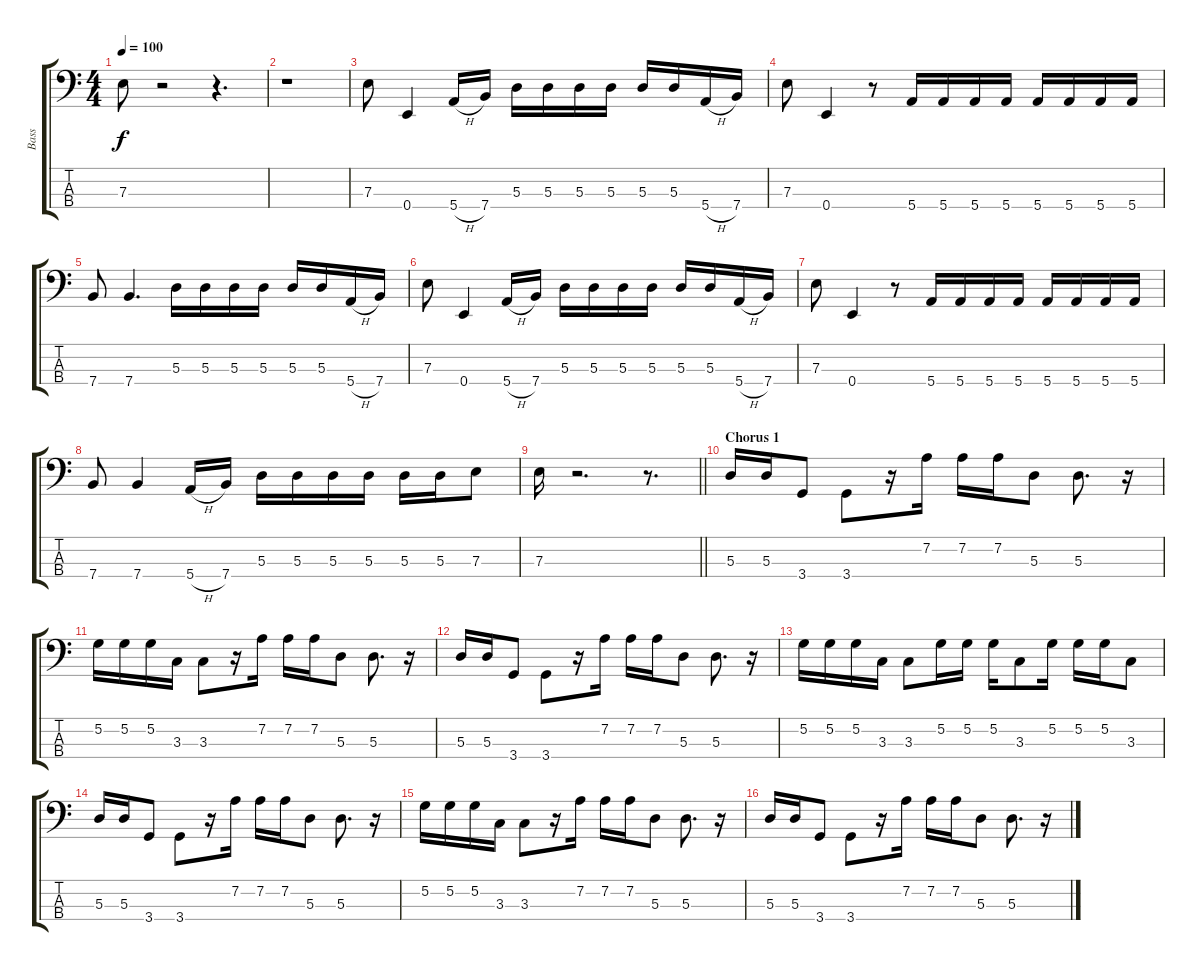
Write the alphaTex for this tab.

\track ("Bass" "Bass") {instrument electricbassfinger}
\staff {score tabs}
\tuning (G2 D2 A1 E1) {hide}
\ts (4 4)
\tempo 100
\clef f4
\ks c
7.3.8{dy f} r.2 r.4{d} |
r.1 |
7.3.8 0.4.4 5.4{h}.16 7.4.16 5.3.16 5.3.16 5.3.16 5.3.16 5.3.16 5.3.16 5.4{h}.16 7.4.16 |
7.3.8 0.4.4 r.8 5.4.16 5.4.16 5.4.16 5.4.16 5.4.16 5.4.16 5.4.16 5.4.16 |
7.4.8 7.4.4{d} 5.3.16 5.3.16 5.3.16 5.3.16 5.3.16 5.3.16 5.4{h}.16 7.4.16 |
7.3.8 0.4.4 5.4{h}.16 7.4.16 5.3.16 5.3.16 5.3.16 5.3.16 5.3.16 5.3.16 5.4{h}.16 7.4.16 |
7.3.8 0.4.4 r.8 5.4.16 5.4.16 5.4.16 5.4.16 5.4.16 5.4.16 5.4.16 5.4.16 |
7.4.8 7.4.4 5.4{h}.16 7.4.16 5.3.16 5.3.16 5.3.16 5.3.16 5.3.16 5.3.16 7.3.8 |
\barLineRight lightlight
7.3.16 r.2{d} r.8{d} |
\section ("" "Chorus 1")
5.3.16 5.3.16 3.4.8 3.4.8 r.16 7.2.16 7.2.16 7.2.16 5.3.8 5.3.8{d} r.16 |
5.2.16 5.2.16 5.2.16 3.3.16 3.3.8 r.16 7.2.16 7.2.16 7.2.16 5.3.8 5.3.8{d} r.16 |
5.3.16 5.3.16 3.4.8 3.4.8 r.16 7.2.16 7.2.16 7.2.16 5.3.8 5.3.8{d} r.16 |
5.2.16 5.2.16 5.2.16 3.3.16 3.3.8 5.2.16 5.2.16 5.2.16 3.3.8 5.2.16 5.2.16 5.2.16 3.3.8 |
5.3.16 5.3.16 3.4.8 3.4.8 r.16 7.2.16 7.2.16 7.2.16 5.3.8 5.3.8{d} r.16 |
5.2.16 5.2.16 5.2.16 3.3.16 3.3.8 r.16 7.2.16 7.2.16 7.2.16 5.3.8 5.3.8{d} r.16 |
5.3.16 5.3.16 3.4.8 3.4.8 r.16 7.2.16 7.2.16 7.2.16 5.3.8 5.3.8{d} r.16
